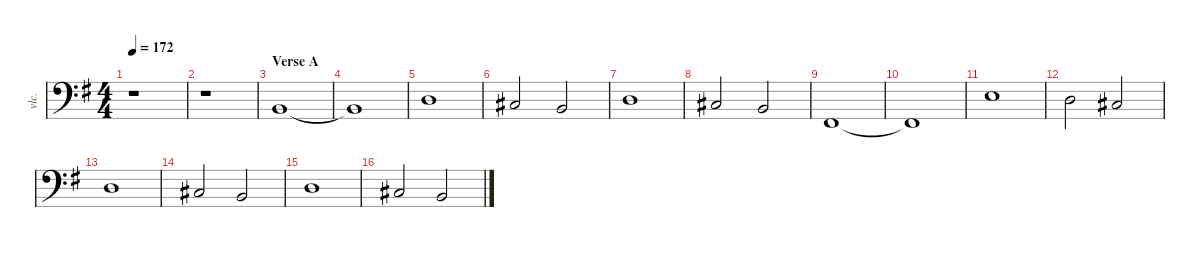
\defaultSystemsLayout 4
\hideDynamics
\bracketExtendMode nobrackets
\otherSystemsTrackNameOrientation horizontal
\track ("Cello" "vlc.") {instrument cello}
\staff {score}
\tuning (A3 D3 G2 C2)
\ts (4 4)
\tempo 172
\clef f4
\ks eminor
r.1{dy fff beam Down} |
r.1{beam Down} |
\section ("" "Verse A")
4.3{acc forcenatural}.1{beam Up} |
4.3{t acc forcenatural}.1{beam Up} |
0.2{acc forcenatural}.1{beam Down} |
6.3{acc #}.2{beam Up} 4.3{acc forcenatural}.2{beam Up} |
0.2{acc forcenatural}.1{beam Down} |
6.3{acc #}.2{beam Up} 4.3{acc forcenatural}.2{beam Up} |
6.4{acc #}.1{beam Up} |
6.4{t acc #}.1{beam Up} |
2.2{acc forcenatural}.1{beam Down} |
0.2{acc forcenatural}.2{beam Down} 6.3{acc #}.2{beam Up} |
0.2{acc forcenatural}.1{beam Down} |
6.3{acc #}.2{beam Up} 4.3{acc forcenatural}.2{beam Up} |
0.2{acc forcenatural}.1{beam Down} |
6.3{acc #}.2{beam Up} 4.3{acc forcenatural}.2{beam Up}
